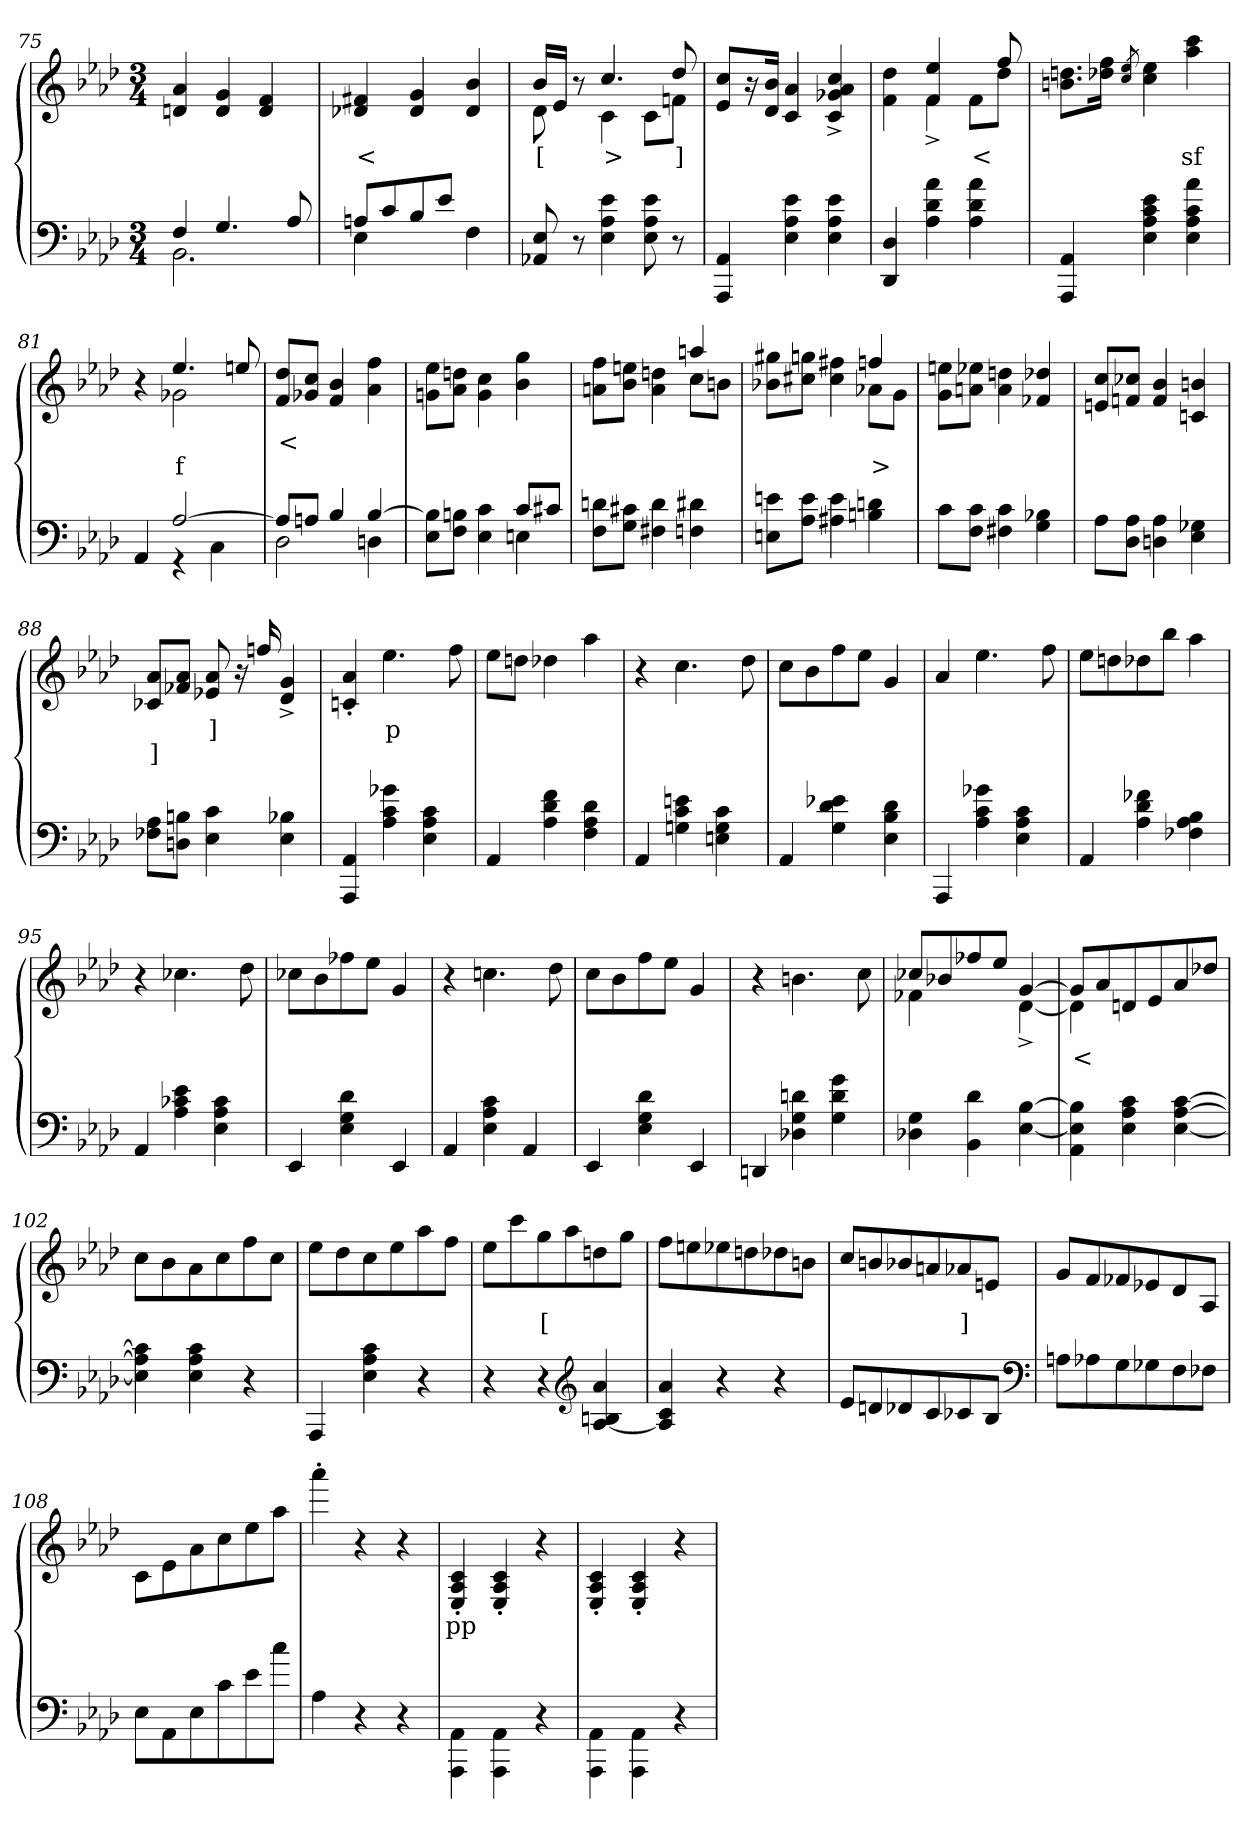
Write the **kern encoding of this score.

**kern	**kern	**text	**text
*part2	*part1	*part1	*part1
*staff2	*staff1	*staff1	*staff1
*clefF4	*clefG2	*	*
*k[b-e-a-d-]	*k[b-e-a-d-]	*	*
*M3/4	*M3/4	*	*
=75	=75	=75	=75
*^	*	*	*
4F	2.BB-	4dn 4a-	.	.
4.G	.	4d 4g	.	.
.	.	4d 4f	.	.
8A-	.	.	.	.
=76	=76	=76	=76	=76
8AnL	4E-	4d-X 4f#X	<	.
8c	.	.	.	.
8B-	4ryy	4d- 4g	.	.
8e-J	.	.	.	.
4ryy	4F	4d- 4b-	.	.
*v	*v	*	*	*
=77	=77	=77	=77
*	*^	*	*
8AA-X 8E-	16b-L	8d-	[	.
.	16e-J	.	.	.
8r	8ryy	8r	.	.
4E- 4A- 4e-	4.cc	4c	>	.
8E- 8A- 8e-	.	8cL	.	.
8r	8dd-	8fnJ	]	.
*	*v	*v	*	*
=78	=78	=78	=78
4AAA- 4AA-	8e-/ 8cc/L	.	.
.	16r	.	.
.	16d- 16b-Jk	.	.
4E- 4A- 4e-	4c 4a-	.	.
4E- 4A- 4e-	4c^> 4g-X^> 4a-^> 4cc^>	.	.
=79	=79	=79	=79
*	*^	*	*
4DD- 4D-	4f\ 4dd-\	4ryy	.	.
4A- 4d- 4a-	4f 4ee-	4f^>	.	.
4A- 4d- 4a-	8ryy	8fL	<	.
.	8ff	8dd-J	.	.
*	*v	*v	*	*
=80	=80	=80	=80
4AAA- 4AA-	8.bn 8.ddnL	.	.
.	16dd-X 16ffJk	.	.
.	8qcc/ 8qee-/	.	.
4E- 4A- 4c 4e-	4cc 4ee-	.	.
4E- 4A- 4c 4a-	4aa- 4ccc	sf	.
=81	=81	=81	=81
*^	*^	*	*
4ryy	4AA-	4ryy	4r	>	.
[2A-	4r	4.ee-	2g-X	.	f
.	4C	.	.	.	.
.	.	8een	.	.	.
*	*	*v	*v	*	*
=82	=82	=82	=82	=82
8A-L]	2D-	8f 8dd-L	<	.
8AnJ	.	8g-X 8ccJ	.	.
4B-	.	4f 4b-	.	.
[4B-	4Dn	4a-\ 4ff\	.	.
=83	=83	=83	=83	=83
8B-] 8E-L	2ryy	8gn\ 8ee-\L	.	.
8Bn 8FJ	.	8a-\ 8ddn\J	.	.
4c 4E-	.	4g\ 4cc\	.	.
8cL	4En	4b-\ 4gg\	.	.
8c#XJ	.	.	.	.
*v	*v	*	*	*
=84	=84	=84	=84
*	*^	*	*
8F 8dnL	2ryy	8an 8ffL	.	.
8G 8c#XJ	.	8b- 8eenJ	.	.
4F#X 4d	.	4a 4ddn	.	.
4Fn 4d#X	4aan	8ccL	.	.
.	.	8bnJ	.	.
=85	=85	=85	=85	=85
8En 8enL	8b-X\ 8gg#X\L	2ryy	.	.
8A- 8eJ	8cc#X 8ggnJ	.	.	.
4A#X 4e	4cc#\ 4ff#X\	.	.	.
4Bn 4dn	4ffn	8a-XL	.	>
.	.	8gJ	.	.
*	*v	*v	*	*
=86	=86	=86	=86
8cL	8g\ 8een\L	.	.
8F 8cJ	8an\ 8ee-X\J	.	.
4F#X 4c	4a\ 4ddn\	.	.
4G 4B-X	4f-X 4dd-X	.	.
=87	=87	=87	=87
8A-L	8en 8ccL	.	.
8D- 8A-J	8fn 8cc-XJ	.	.
4Dn 4A-	4f 4b-	.	.
4E- 4G-X	4cn 4bn	.	.
=88	=88	=88	=88
8F-X 8A-L	8c-X 8a-L	.	]
8Dn 8BnJ	8f-X 8a-J	.	.
4E- 4c	8e-X 8a-	]	.
.	16r	.	.
.	16ffn/	.	.
4E- 4B-X	4d-^> 4g^>	.	.
=89	=89	=89	=89
4AAA- 4AA-	4cn'> 4a-'>	.	.
4A- 4c 4g-X	4.ee-	p	.
4E- 4A- 4c	.	.	.
.	8ff	.	.
=90	=90	=90	=90
4AA-	8ee-L	.	.
.	8ddnJ	.	.
4A- 4d- 4f	4dd-X	.	.
4F 4A- 4d-	4aa-	.	.
=91	=91	=91	=91
4AA-	4r	.	.
4Gn 4c 4en	4.cc	.	.
4En 4G 4c	.	.	.
.	8dd-	.	.
=92	=92	=92	=92
4AA-	8ccL	.	.
.	8b-	.	.
4G 4d- 4e-X	8ff	.	.
.	8ee-J	.	.
4E- 4B- 4d-	4g	.	.
=93	=93	=93	=93
4AAA-	4a-	.	.
4A- 4c 4g-X	4.ee-	.	.
4E- 4A- 4c	.	.	.
.	8ff	.	.
=94	=94	=94	=94
4AA-	8ee-L	.	.
.	8ddn	.	.
4A- 4d- 4f-X	8dd-X	.	.
.	8bb-J	.	.
4F- 4A- 4B-	4aa-	.	.
=95	=95	=95	=95
4AA-	4r	.	.
4A- 4c-X 4e-	4.cc-X	.	.
4E- 4A- 4c-	.	.	.
.	8dd-	.	.
=96	=96	=96	=96
4EE-	8cc-XL	.	.
.	8b-	.	.
4E- 4G 4d-	8ff-X	.	.
.	8ee-J	.	.
4EE-	4g	.	.
=97	=97	=97	=97
4AA-	4r	.	.
4E- 4A- 4c	4.ccn	.	.
4AA-	.	.	.
.	8dd-	.	.
=98	=98	=98	=98
4EE-	8ccL	.	.
.	8b-	.	.
4E- 4G 4d-	8ff	.	.
.	8ee-J	.	.
4EE-	4g	.	.
=99	=99	=99	=99
4DDn	4r	.	.
4D-X 4G 4dn	4.bn	.	.
4G 4d 4g	.	.	.
.	8cc	.	.
=100	=100	=100	=100
*	*^	*	*
4D-X 4G	8cc-XL	4f-	.	.
.	8b-X	.	.	.
4BB- 4d-	8ff-X	4ryy	.	.
.	8ee-J	.	.	.
[4E- [4B-	[4g	[4d-^>	.	.
=101	=101	=101	=101	=101
4AA-\ 4E-\] 4B-\]	8gL]	4d-\]	<	.
.	8a-	.	.	.
4E- 4A- 4c	8dn	2ryy	.	.
.	8e-	.	.	.
[4E-\ [4A-\ [4c\	8a-	.	.	.
.	8dd-XJ	.	.	.
*	*v	*v	*	*
=102	=102	=102	=102
4E-] 4A-] 4c]	8ccL	.	.
.	8b-	.	.
4E- 4A- 4c	8a-	.	.
.	8cc	.	.
4r	8ff	.	.
.	8ccJ	.	.
=103	=103	=103	=103
4AAA-	8ee-L	.	.
.	8dd-	.	.
4E- 4A- 4c	8cc	.	.
.	8ee-	.	.
4r	8aa-	.	.
.	8ffJ	.	.
=104	=104	=104	=104
4r	8ee-L	.	.
.	8ccc	.	.
4r	8gg	[	.
.	8aa-	.	.
*clefG2	*	*	*
[4A- 4Bn 4a-	8ddn	.	.
.	8ggJ	.	.
=105	=105	=105	=105
4A-] 4c 4a-	8ffL	.	.
.	8een	.	.
4r	8ee-X	.	.
.	8ddn	.	.
4r	8dd-X	.	.
.	8bnJ	.	.
=106	=106	=106	=106
8e-L	8ccL	.	.
8dn	8bn	.	.
8d-X	8b-X	.	.
8c	8an	.	.
8c-X	8a-X	]	.
8B-J	8enJ	.	.
*clefF4	*	*	*
=107	=107	=107	=107
8AnL	8gL	.	.
8A-X	8f	.	.
8G	8f-X	.	.
8G-X	8e-X	.	.
8F	8d-	.	.
8F-XJ	8A-J	.	.
=108	=108	=108	=108
8E-L	8cL	.	.
8AA-	8e-	.	.
8E-	8a-	.	.
8c	8cc	.	.
8e-	8ee-	.	.
8ccJ	8aa-J	.	.
=109	=109	=109	=109
4A-	4aaa-'>	.	.
4r	4r	.	.
4r	4r	.	.
=110	=110	=110	=110
4AA-\ 4AAA-	4c/'> 4A-'> 4E-'>	pp	.
4AA-\ 4AAA-	4c/'> 4A-'> 4E-'>	.	.
4r	4r	.	.
=111	=111	=111	=111
4AAA-\ 4AA-	4c/'> 4A-'> 4E-'>	.	.
4AAA-\ 4AA-	4c/'> 4A-'> 4E-'>	.	.
4r	4r	.	.
=	=	=	=
*-	*-	*-	*-
